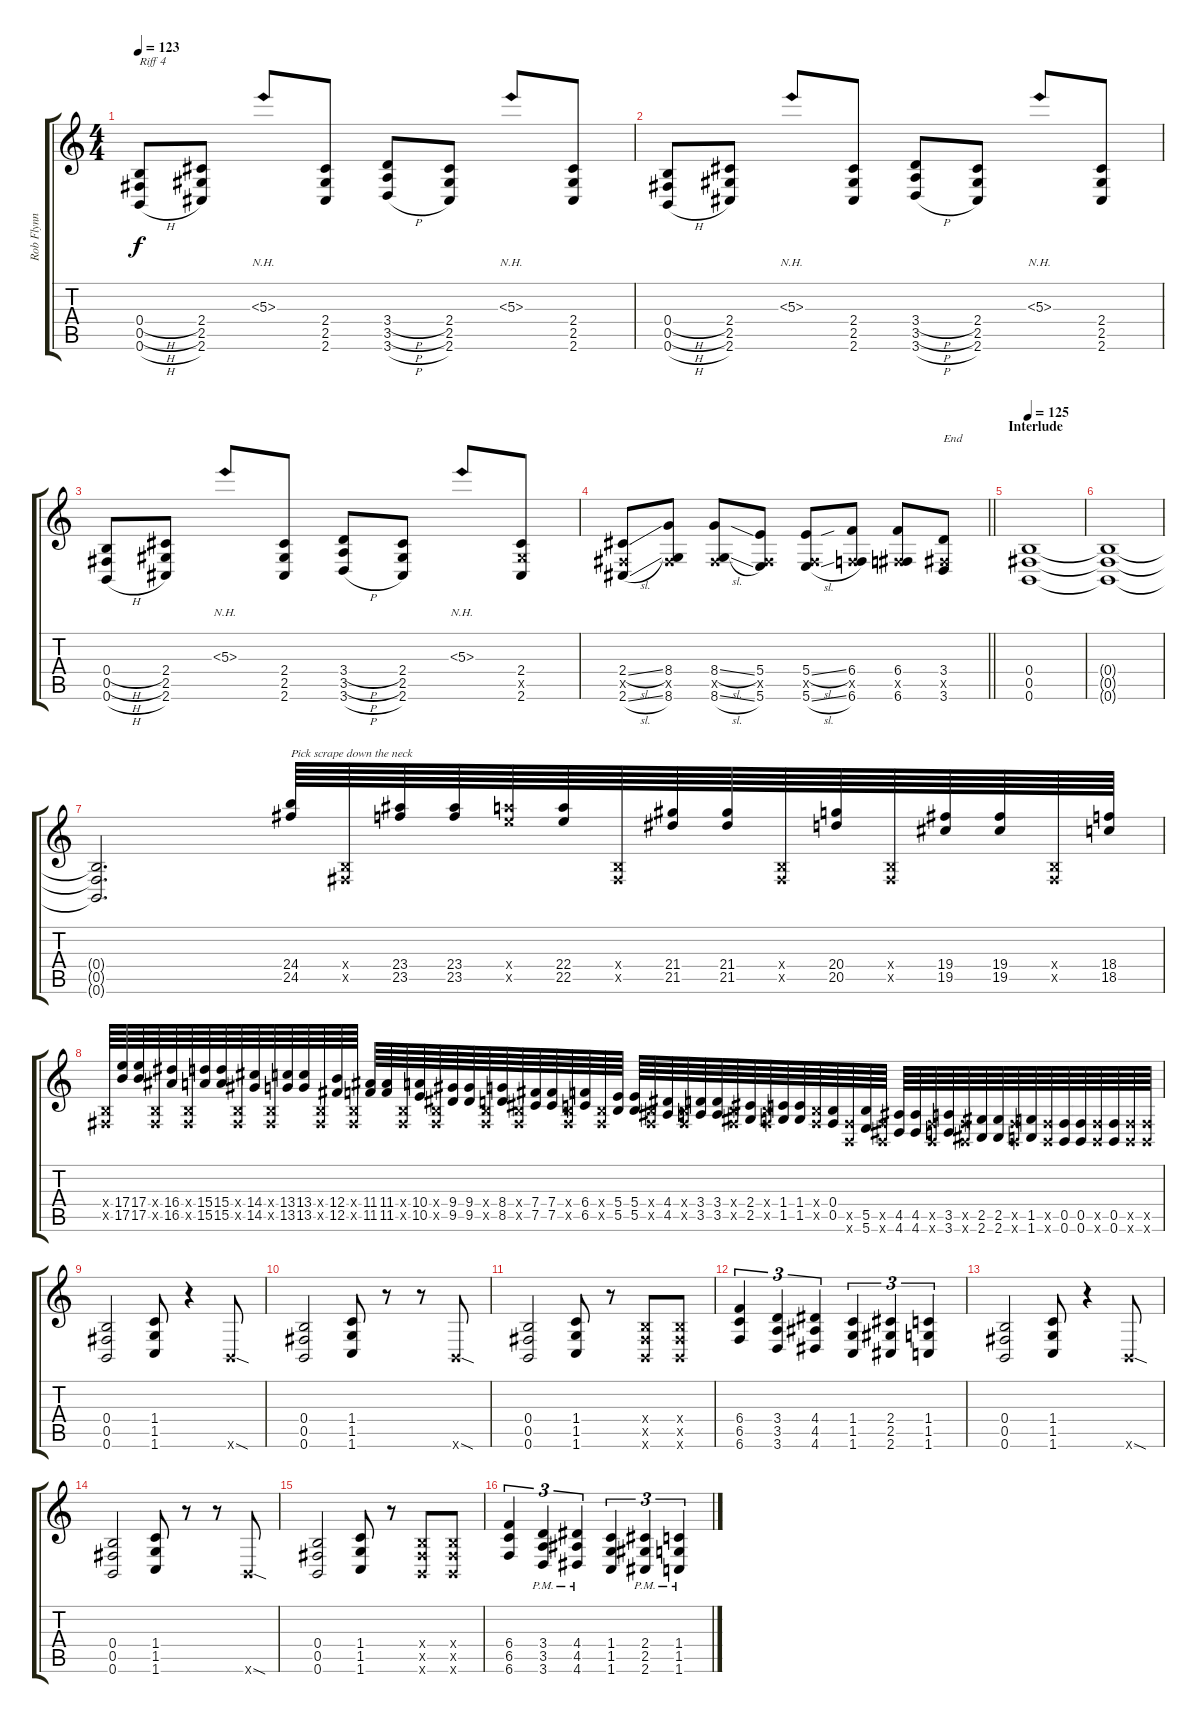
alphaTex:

\track ("Rob Flynn" "Rob Flynn") {instrument overdrivenguitar}
\staff {score tabs}
\tuning (Db4 Ab3 E3 B2 Gb2 B1) {hide}
\ts (4 4)
\tempo 123
\clef g2
\ks c
(0.4{h} 0.5{h} 0.6{h}).8{txt "Riff 4" dy f} (2.4 2.5 2.6).8 5.3{nh}.8 (2.4 2.5 2.6).8 (3.4{h} 3.5{h} 3.6{h}).8 (2.4 2.5 2.6).8 5.3{nh}.8 (2.4 2.5 2.6).8 |
(0.4{h} 0.5{h} 0.6{h}).8 (2.4 2.5 2.6).8 5.3{nh}.8 (2.4 2.5 2.6).8 (3.4{h} 3.5{h} 3.6{h}).8 (2.4 2.5 2.6).8 5.3{nh}.8 (2.4 2.5 2.6).8 |
(0.4{h} 0.5{h} 0.6{h}).8 (2.4 2.5 2.6).8 5.3{nh}.8 (2.4 2.5 2.6).8 (3.4{h} 3.5{h} 3.6{h}).8 (2.4 2.5 2.6).8 5.3{nh}.8 (2.4 2.5{x} 2.6).8 |
\barLineRight lightlight
(2.4{sl} 0.5{x} 2.6{sl}).8 (8.4 0.5{x} 8.6).8 (8.4{sl} 0.5{x} 8.6{sl}).8 (5.4 0.5{x} 5.6).8 (5.4{sl} 0.5{x} 5.6{sl}).8 (6.4 0.5{x} 6.6).8 (6.4 0.5{x} 6.6).8 (3.4 0.5{x} 3.6).8{txt "End"} |
\section ("" "Interlude")
\tempo 125
(0.4 0.5 0.6).1 |
(0.4{t} 0.5{t} 0.6{t}).1 |
(0.4{t} 0.5{t} 0.6{t}).2{d} (24.4 24.5).64{txt "Pick scrape down the neck"} (0.4{x} 0.5{x}).64 (23.4 23.5).64 (23.4 23.5).64 (22.4{x} 22.5{x}).64 (22.4 22.5).64 (0.4{x} 0.5{x}).64 (21.4 21.5).64 (21.4 21.5).64 (0.4{x} 0.5{x}).64 (20.4 20.5).64 (0.4{x} 0.5{x}).64 (19.4 19.5).64 (19.4 19.5).64 (0.4{x} 0.5{x}).64 (18.4 18.5).64 |
(0.4{x} 0.5{x}).64 (17.4 17.5).64 (17.4 17.5).64 (0.4{x} 0.5{x}).64 (16.4 16.5).64 (0.4{x} 0.5{x}).64 (15.4 15.5).64 (15.4 15.5).64 (0.4{x} 0.5{x}).64 (14.4 14.5).64 (0.4{x} 0.5{x}).64 (13.4 13.5).64 (13.4 13.5).64 (0.4{x} 0.5{x}).64 (12.4 12.5).64 (0.4{x} 0.5{x}).64 (11.4 11.5).64 (11.4 11.5).64 (0.4{x} 0.5{x}).64 (10.4 10.5).64 (0.4{x} 0.5{x}).64 (9.4 9.5).64 (9.4 9.5).64 (0.4{x} 0.5{x}).64 (8.4 8.5).64 (0.4{x} 0.5{x}).64 (7.4 7.5).64 (7.4 7.5).64 (0.4{x} 0.5{x}).64 (6.4 6.5).64 (0.4{x} 0.5{x}).64 (5.4 5.5).64 (5.4 5.5).64 (0.4{x} 0.5{x}).64 (4.4 4.5).64 (0.4{x} 0.5{x}).64 (3.4 3.5).64 (3.4 3.5).64 (0.4{x} 0.5{x}).64 (2.4 2.5).64 (0.4{x} 0.5{x}).64 (1.4 1.5).64 (1.4 1.5).64 (0.4{x} 0.5{x}).64 (0.4 0.5).64 (0.5{x} 0.6{x}).64 (5.5 5.6).64 (0.5{x} 0.6{x}).64 (4.5 4.6).64 (4.5 4.6).64 (0.5{x} 0.6{x}).64 (3.5 3.6).64 (0.5{x} 0.6{x}).64 (2.5 2.6).64 (2.5 2.6).64 (0.5{x} 0.6{x}).64 (1.5 1.6).64 (0.5{x} 0.6{x}).64 (0.5 0.6).64 (0.5 0.6).64 (0.5{x} 0.6{x}).64 (0.5 0.6).64 (0.5{x} 0.6{x}).64 (0.5{x} 0.6{x}).64 |
(0.4 0.5 0.6).2 (1.4 1.5 1.6).8 r.4 0.6{sod x}.8 |
(0.4 0.5 0.6).2 (1.4 1.5 1.6).8 r.8 r.8 0.6{sod x}.8 |
(0.4 0.5 0.6).2 (1.4 1.5 1.6).8 r.8 (0.4{x} 0.5{x} 0.6{x}).8 (0.4{x} 0.5{x} 0.6{x}).8 |
(6.4 6.5 6.6).4{tu (3 2)} (3.4 3.5 3.6).4{tu (3 2)} (4.4 4.5 4.6).4{tu (3 2)} (1.4 1.5 1.6).4{tu (3 2)} (2.4 2.5 2.6).4{tu (3 2)} (1.4 1.5 1.6).4{tu (3 2)} |
(0.4 0.5 0.6).2 (1.4 1.5 1.6).8 r.4 0.6{sod x}.8 |
(0.4 0.5 0.6).2 (1.4 1.5 1.6).8 r.8 r.8 0.6{sod x}.8 |
(0.4 0.5 0.6).2 (1.4 1.5 1.6).8 r.8 (0.4{x} 0.5{x} 0.6{x}).8 (0.4{x} 0.5{x} 0.6{x}).8 |
(6.4 6.5 6.6).4{tu (3 2)} (3.4{pm} 3.5{pm} 3.6{pm}).4{tu (3 2)} (4.4{pm} 4.5{pm} 4.6{pm}).4{tu (3 2)} (1.4 1.5 1.6).4{tu (3 2)} (2.4{pm} 2.5{pm} 2.6{pm}).4{tu (3 2)} (1.4{pm} 1.5{pm} 1.6{pm}).4{tu (3 2)}
